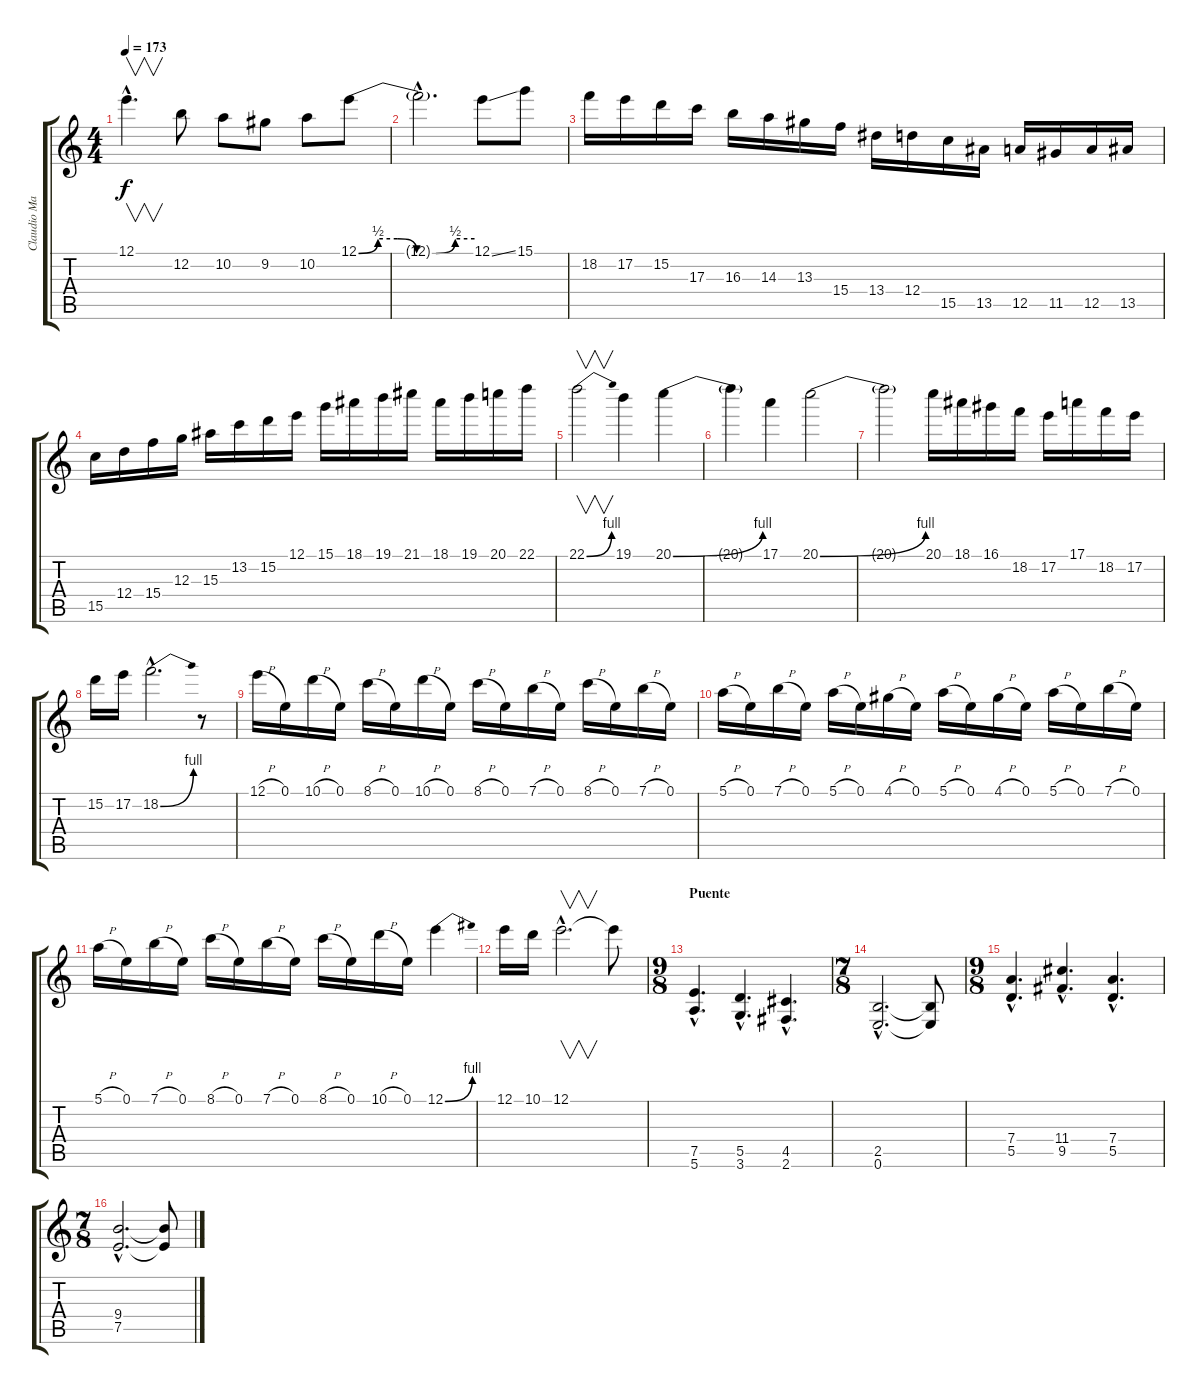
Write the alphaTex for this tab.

\track ("Claudio Marciello (Gtr 1)" "Claudio Ma") {instrument overdrivenguitar}
\staff {score tabs}
\tuning (E4 B3 G3 D3 A2 E2) {hide}
\ts (4 4)
\tempo 173
\clef g2
\ks c
12.1{hac}.4{v d dy f} 12.2.8 10.2.8 9.2.8 10.2.8 12.1{be (custom 0 0 10 2 20 2 30 0 40 0 50 2 60 2)}.8 |
12.1{hac t}.2{d} 12.1{ss}.8 15.1.8 |
18.2.16 17.2.16 15.2.16 17.3.16 16.3.16 14.3.16 13.3.16 15.4.16 13.4.16 12.4.16 15.5.16 13.5.16 12.5.16 11.5.16 12.5.16 13.5.16 |
15.5.16 12.4.16 15.4.16 12.3.16 15.3.16 13.2.16 15.2.16 12.1.16 15.1.16 18.1.16 19.1.16 21.1.16 18.1.16 19.1.16 20.1.16 22.1.16 |
22.1{be (bend 0 0 60 4)}.2{v} 19.1.4 20.1{be (bend 0 0 60 4)}.4 |
20.1{t}.4 17.1.4 20.1{be (bend 0 0 60 4)}.2 |
20.1{t}.2 20.1.16 18.1.16 16.1.16 18.2.16 17.2.16 17.1.16 18.2.16 17.2.16 |
15.2.16 17.2.16 18.2{be (bend 0 0 60 4) hac}.2{d} r.8 |
12.1{h}.16 0.1.16 10.1{h}.16 0.1.16 8.1{h}.16 0.1.16 10.1{h}.16 0.1.16 8.1{h}.16 0.1.16 7.1{h}.16 0.1.16 8.1{h}.16 0.1.16 7.1{h}.16 0.1.16 |
5.1{h}.16 0.1.16 7.1{h}.16 0.1.16 5.1{h}.16 0.1.16 4.1{h}.16 0.1.16 5.1{h}.16 0.1.16 4.1{h}.16 0.1.16 5.1{h}.16 0.1.16 7.1{h}.16 0.1.16 |
5.1{h}.16 0.1.16 7.1{h}.16 0.1.16 8.1{h}.16 0.1.16 7.1{h}.16 0.1.16 8.1{h}.16 0.1.16 10.1{h}.16 0.1.16 12.1{be (bend 0 0 60 4)}.4 |
12.1.16 10.1.16 12.1{hac}.2{v d} 12.1{t}.8 |
\ts (9 8)
\section ("" "Puente")
(7.5{hac} 5.6{hac}).4{d} (5.5{hac} 3.6{hac}).4{d} (4.5{hac} 2.6{hac}).4{d} |
\ts (7 8)
(2.5{hac} 0.6{hac}).2{d} (2.5{t} 0.6{t}).8 |
\ts (9 8)
(7.4{hac} 5.5{hac}).4{d} (11.4{hac} 9.5{hac}).4{d} (7.4{hac} 5.5{hac}).4{d} |
\ts (7 8)
(9.4{hac} 7.5{hac}).2{d} (9.4{t} 7.5{t}).8
